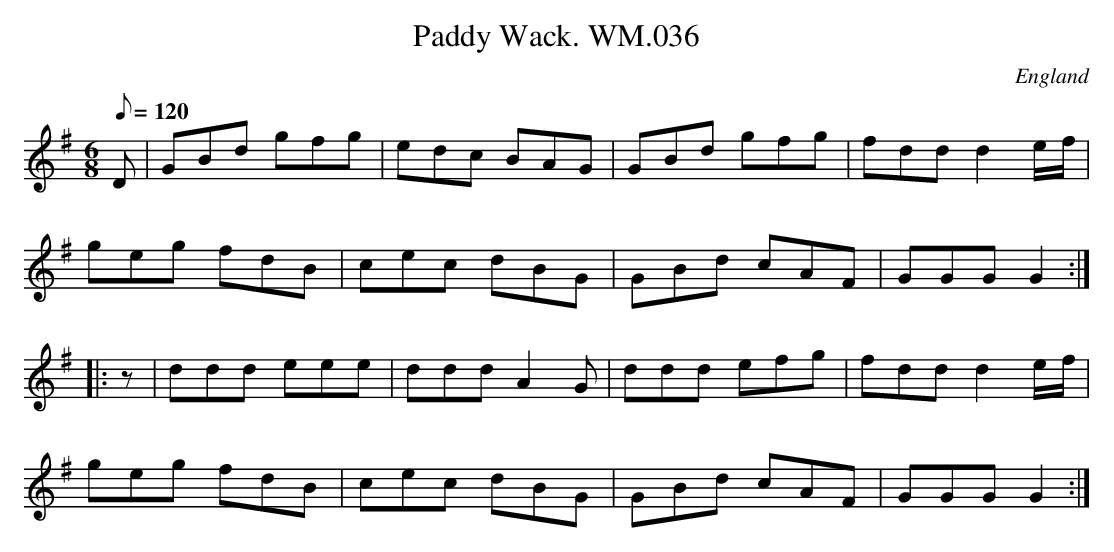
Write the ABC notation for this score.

X:1
T:Paddy Wack. WM.036
M:6/8
L:1/8
Q:120
O:England
K:G
D|GBd gfg|edc BAG|GBd gfg|fddd2e/-f/|!
geg fdB|cec dBG|GBd cAF|GGGG2:|!
|:z|ddd eee|dddA2G|ddd efg|fddd2e/-f/|!
geg fdB|cec dBG|GBd cAF|GGG G2:|]
